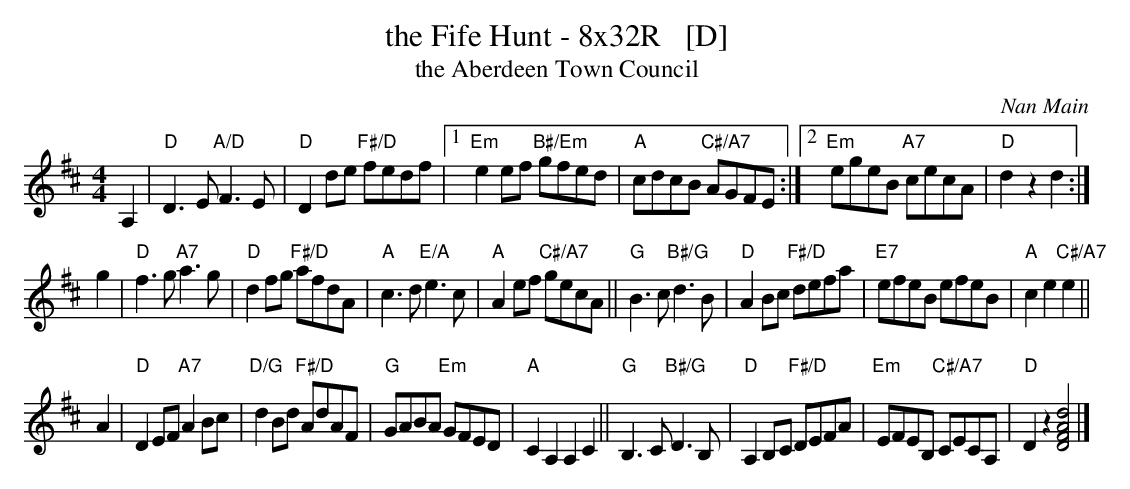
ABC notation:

X:1
T: the Fife Hunt - 8x32R   [D]
T: the Aberdeen Town Council
C: Nan Main
M: 4/4
L: 1/8
K: D
A,2 |\
"D"D3E "A/D"F3E |"D"D2de "F#/D"fedf |[1 "Em"e2ef "B#/Em"gfed | "A"cdcB "C#/A7"AGFE \
                                     :|[2 "Em"egeB "A7"cecA | "D"d2z2 d2 :|
g2 |\
"D"f3g "A7"a3g | "D"d2fg "F#/D"afdA | "A"c3d "E/A"e3c | "A"A2ef "C#/A7"gecA ||\
"G"B3c "B#/G"d3B | "D"A2Bc "F#/D"defa | "E7"efeB efeB | "A"c2e2 "C#/A7"e2 ||
A2 |\
"D"D2EF "A7"A2Bc | "D/G"d2Bd "F#/D"AdAF | "G"GABA "Em"GFED | "A"C2A,2 A,2C2 ||\
"G"B,3C "B#/G"D3B, | "D"A,2B,C "F#/D"DEFA | "Em"EFEB, "C#/A7"CECA, | "D"D2z2 [d4A4F4D4] |]
